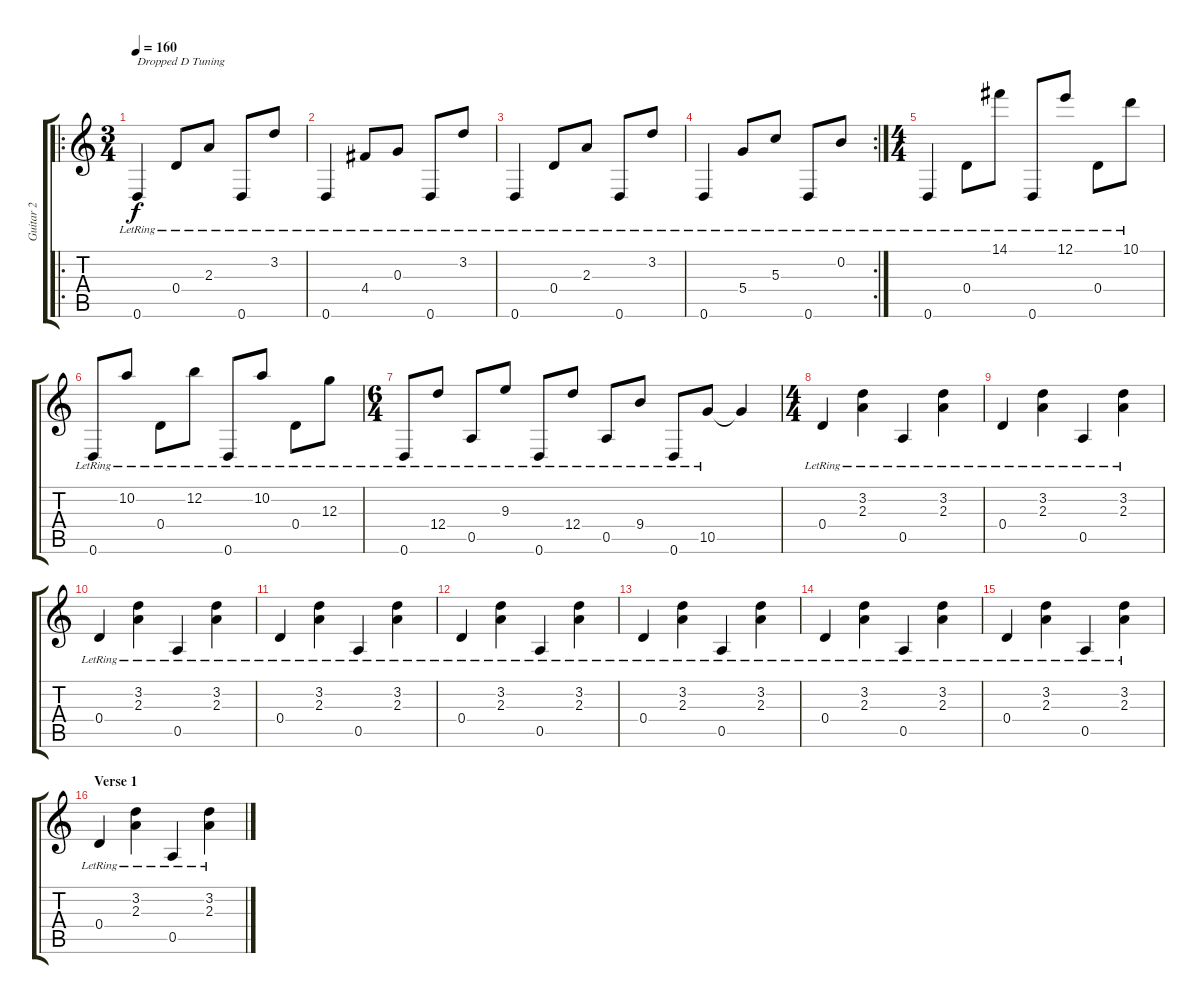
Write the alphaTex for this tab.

\track ("Guitar 2" "Guitar 2") {instrument electricguitarclean}
\staff {score tabs}
\tuning (E4 B3 G3 D3 A2 D2) {hide}
\ro
\ts (3 4)
\tempo 160
\clef g2
\ks c
0.6{lr}.4{txt "Dropped D Tuning" dy f instrument electricguitarclean} 0.4{lr}.8 2.3{lr}.8 0.6{lr}.8 3.2{lr}.8 |
0.6{lr}.4 4.4{lr}.8 0.3{lr}.8 0.6{lr}.8 3.2{lr}.8 |
0.6{lr}.4 0.4{lr}.8 2.3{lr}.8 0.6{lr}.8 3.2{lr}.8 |
\rc 2
0.6{lr}.4 5.4{lr}.8 5.3{lr}.8 0.6{lr}.8 0.2{lr}.8 |
\ts (4 4)
0.6{lr}.4 0.4{lr}.8 14.1{lr}.8 0.6{lr}.8 12.1{lr}.8 0.4{lr}.8 10.1{lr}.8 |
0.6{lr}.8 10.2{lr}.8 0.4{lr}.8 12.2{lr}.8 0.6{lr}.8 10.2{lr}.8 0.4{lr}.8 12.3{lr}.8 |
\ts (6 4)
0.6{lr}.8 12.4{lr}.8 0.5{lr}.8 9.3{lr}.8 0.6{lr}.8 12.4{lr}.8 0.5{lr}.8 9.4{lr}.8 0.6{lr}.8 10.5{lr}.8 10.5{t}.4 |
\ts (4 4)
0.4{lr}.4 (3.2{lr} 2.3{lr}).4 0.5{lr}.4 (3.2{lr} 2.3{lr}).4 |
0.4{lr}.4 (3.2{lr} 2.3{lr}).4 0.5{lr}.4 (3.2{lr} 2.3{lr}).4 |
0.4{lr}.4 (3.2{lr} 2.3{lr}).4 0.5{lr}.4 (3.2{lr} 2.3{lr}).4 |
0.4{lr}.4 (3.2{lr} 2.3{lr}).4 0.5{lr}.4 (3.2{lr} 2.3{lr}).4 |
0.4{lr}.4 (3.2{lr} 2.3{lr}).4 0.5{lr}.4 (3.2{lr} 2.3{lr}).4 |
0.4{lr}.4 (3.2{lr} 2.3{lr}).4 0.5{lr}.4 (3.2{lr} 2.3{lr}).4 |
0.4{lr}.4 (3.2{lr} 2.3{lr}).4 0.5{lr}.4 (3.2{lr} 2.3{lr}).4 |
0.4{lr}.4 (3.2{lr} 2.3{lr}).4 0.5{lr}.4 (3.2{lr} 2.3{lr}).4 |
\section ("" "Verse 1")
0.4{lr}.4 (3.2{lr} 2.3{lr}).4 0.5{lr}.4 (3.2{lr} 2.3{lr}).4
